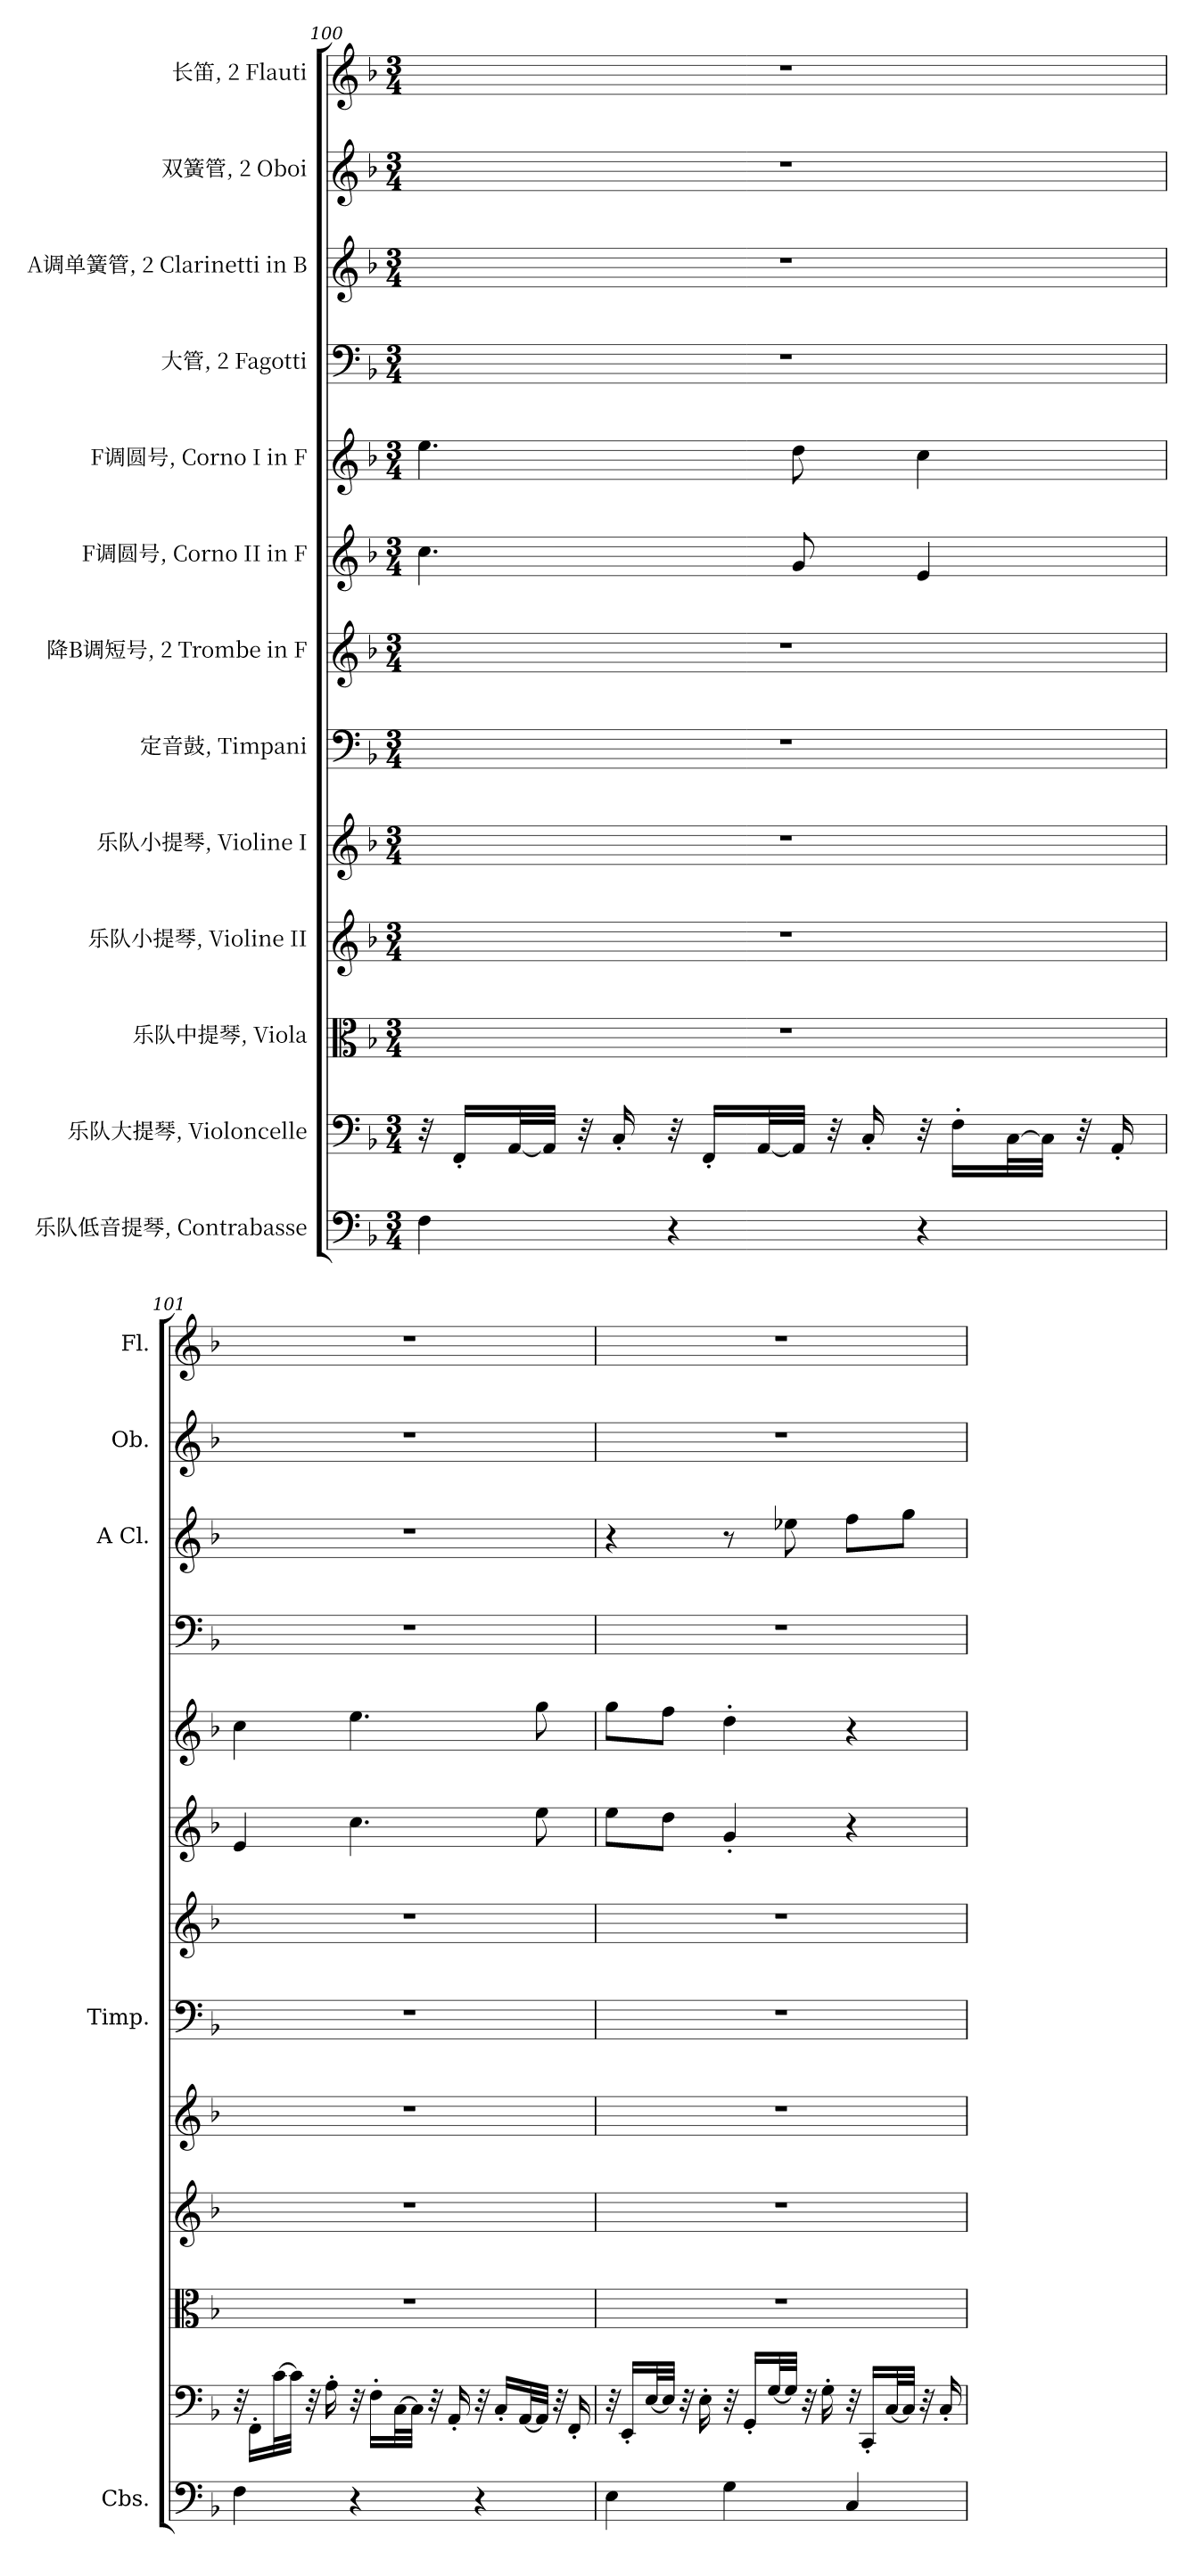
**kern	**kern	**kern	**kern	**kern	**kern	**kern	**kern	**kern	**kern	**kern	**kern	**kern
*part13	*part12	*part11	*part10	*part9	*part8	*part7	*part6	*part5	*part4	*part3	*part2	*part1
*staff13	*staff12	*staff11	*staff10	*staff9	*staff8	*staff7	*staff6	*staff5	*staff4	*staff3	*staff2	*staff1
*I"乐队低音提琴, Contrabasse	*I"乐队大提琴, Violoncelle	*I"乐队中提琴, Viola	*I"乐队小提琴, Violine II	*I"乐队小提琴, Violine I	*I"定音鼓, Timpani	*I"降B调短号, 2 Trombe in F	*I"F调圆号, Corno II in F	*I"F调圆号, Corno I in F	*I"大管, 2 Fagotti	*I"A调单簧管, 2 Clarinetti in B	*I"双簧管, 2 Oboi	*I"长笛, 2 Flauti
*I'Cbs.	*	*	*	*	*I'Timp.	*	*	*	*	*I'A Cl.	*I'Ob.	*I'Fl.
!!LO:PB:g=z
*clefF4	*clefF4	*clefC3	*clefG2	*clefG2	*clefF4	*clefG2	*clefG2	*clefG2	*clefF4	*clefG2	*clefG2	*clefG2
*ITrd7c12	*	*	*	*	*	*ITrd1c2	*ITrd4c7	*ITrd4c7	*	*ITrd2c3	*	*
*k[b-]	*k[b-]	*k[b-]	*k[b-]	*k[b-]	*k[b-]	*k[b-e-a-]	*k[b-e-]	*k[b-e-]	*k[b-]	*k[f#c#]	*k[b-]	*k[b-]
*M3/4	*M3/4	*M3/4	*M3/4	*M3/4	*M3/4	*M3/4	*M3/4	*M3/4	*M3/4	*M3/4	*M3/4	*M3/4
*MM87	*MM87	*MM87	*MM87	*MM87	*MM87	*MM87	*MM87	*MM87	*MM87	*MM87	*MM87	*MM87
=100	=100	=100	=100	=100	=100	=100	=100	=100	=100	=100	=100	=100
4FF\	32r	2.r	2.r	2.r	2.r	2.r	4.f\	4.a\	2.r	2.r	2.r	2.r
.	16FF'/LL	.	.	.	.	.	.	.	.	.	.	.
.	[32AA/L	.	.	.	.	.	.	.	.	.	.	.
.	32AA/JJJ]	.	.	.	.	.	.	.	.	.	.	.
.	32r	.	.	.	.	.	.	.	.	.	.	.
.	16C'/	.	.	.	.	.	.	.	.	.	.	.
4r	32r	.	.	.	.	.	.	.	.	.	.	.
.	16FF'/LL	.	.	.	.	.	.	.	.	.	.	.
.	[32AA/L	.	.	.	.	.	.	.	.	.	.	.
.	32AA/JJJ]	.	.	.	.	.	8c/	8g\	.	.	.	.
.	32r	.	.	.	.	.	.	.	.	.	.	.
.	16C'/	.	.	.	.	.	.	.	.	.	.	.
4r	32r	.	.	.	.	.	4A/	4f\	.	.	.	.
.	16F'\LL	.	.	.	.	.	.	.	.	.	.	.
.	[32C\L	.	.	.	.	.	.	.	.	.	.	.
.	32C\JJJ]	.	.	.	.	.	.	.	.	.	.	.
.	32r	.	.	.	.	.	.	.	.	.	.	.
.	16AA'/	.	.	.	.	.	.	.	.	.	.	.
=101	=101	=101	=101	=101	=101	=101	=101	=101	=101	=101	=101	=101
*	*	*	*	*	*	*	*	*	*	*	*	*MM92
4FF\	32r	2.r	2.r	2.r	2.r	2.r	4A/	4f\	2.r	2.r	2.r	2.r
.	16FF'\LL	.	.	.	.	.	.	.	.	.	.	.
.	[32c\L	.	.	.	.	.	.	.	.	.	.	.
.	32c\JJJ]	.	.	.	.	.	.	.	.	.	.	.
.	32r	.	.	.	.	.	.	.	.	.	.	.
.	16A'\	.	.	.	.	.	.	.	.	.	.	.
4r	32r	.	.	.	.	.	4.f\	4.a\	.	.	.	.
.	16F'\LL	.	.	.	.	.	.	.	.	.	.	.
.	[32C\L	.	.	.	.	.	.	.	.	.	.	.
.	32C\JJJ]	.	.	.	.	.	.	.	.	.	.	.
.	32r	.	.	.	.	.	.	.	.	.	.	.
.	16AA'/	.	.	.	.	.	.	.	.	.	.	.
4r	32r	.	.	.	.	.	.	.	.	.	.	.
.	16C'/LL	.	.	.	.	.	.	.	.	.	.	.
.	[32AA/L	.	.	.	.	.	.	.	.	.	.	.
.	32AA/JJJ]	.	.	.	.	.	8a\	8cc\	.	.	.	.
.	32r	.	.	.	.	.	.	.	.	.	.	.
.	16FF'/	.	.	.	.	.	.	.	.	.	.	.
!!LO:PB:g=z
=102	=102	=102	=102	=102	=102	=102	=102	=102	=102	=102	=102	=102
*	*	*	*	*	*	*	*	*	*	*	*	*MM97
4EE\	32r	2.r	2.r	2.r	2.r	2.r	8a\L	8cc\L	2.r	4r	2.r	2.r
.	16EE'/LL	.	.	.	.	.	.	.	.	.	.	.
.	[32E/L	.	.	.	.	.	.	.	.	.	.	.
.	32E/JJJ]	.	.	.	.	.	8g\J	8b-\J	.	.	.	.
.	32r	.	.	.	.	.	.	.	.	.	.	.
.	16E'\	.	.	.	.	.	.	.	.	.	.	.
4GG\	32r	.	.	.	.	.	4c'/	4g'\	.	8r	.	.
.	16GG'/LL	.	.	.	.	.	.	.	.	.	.	.
.	[32G/L	.	.	.	.	.	.	.	.	.	.	.
.	32G/JJJ]	.	.	.	.	.	.	.	.	8ccn\	.	.
.	32r	.	.	.	.	.	.	.	.	.	.	.
.	16G'\	.	.	.	.	.	.	.	.	.	.	.
4CC/	32r	.	.	.	.	.	4r	4r	.	8dd\L	.	.
.	16CC'/LL	.	.	.	.	.	.	.	.	.	.	.
.	[32C/L	.	.	.	.	.	.	.	.	.	.	.
.	32C/JJJ]	.	.	.	.	.	.	.	.	8ee\J	.	.
.	32r	.	.	.	.	.	.	.	.	.	.	.
.	16C'/	.	.	.	.	.	.	.	.	.	.	.
=	=	=	=	=	=	=	=	=	=	=	=	=
*-	*-	*-	*-	*-	*-	*-	*-	*-	*-	*-	*-	*-
